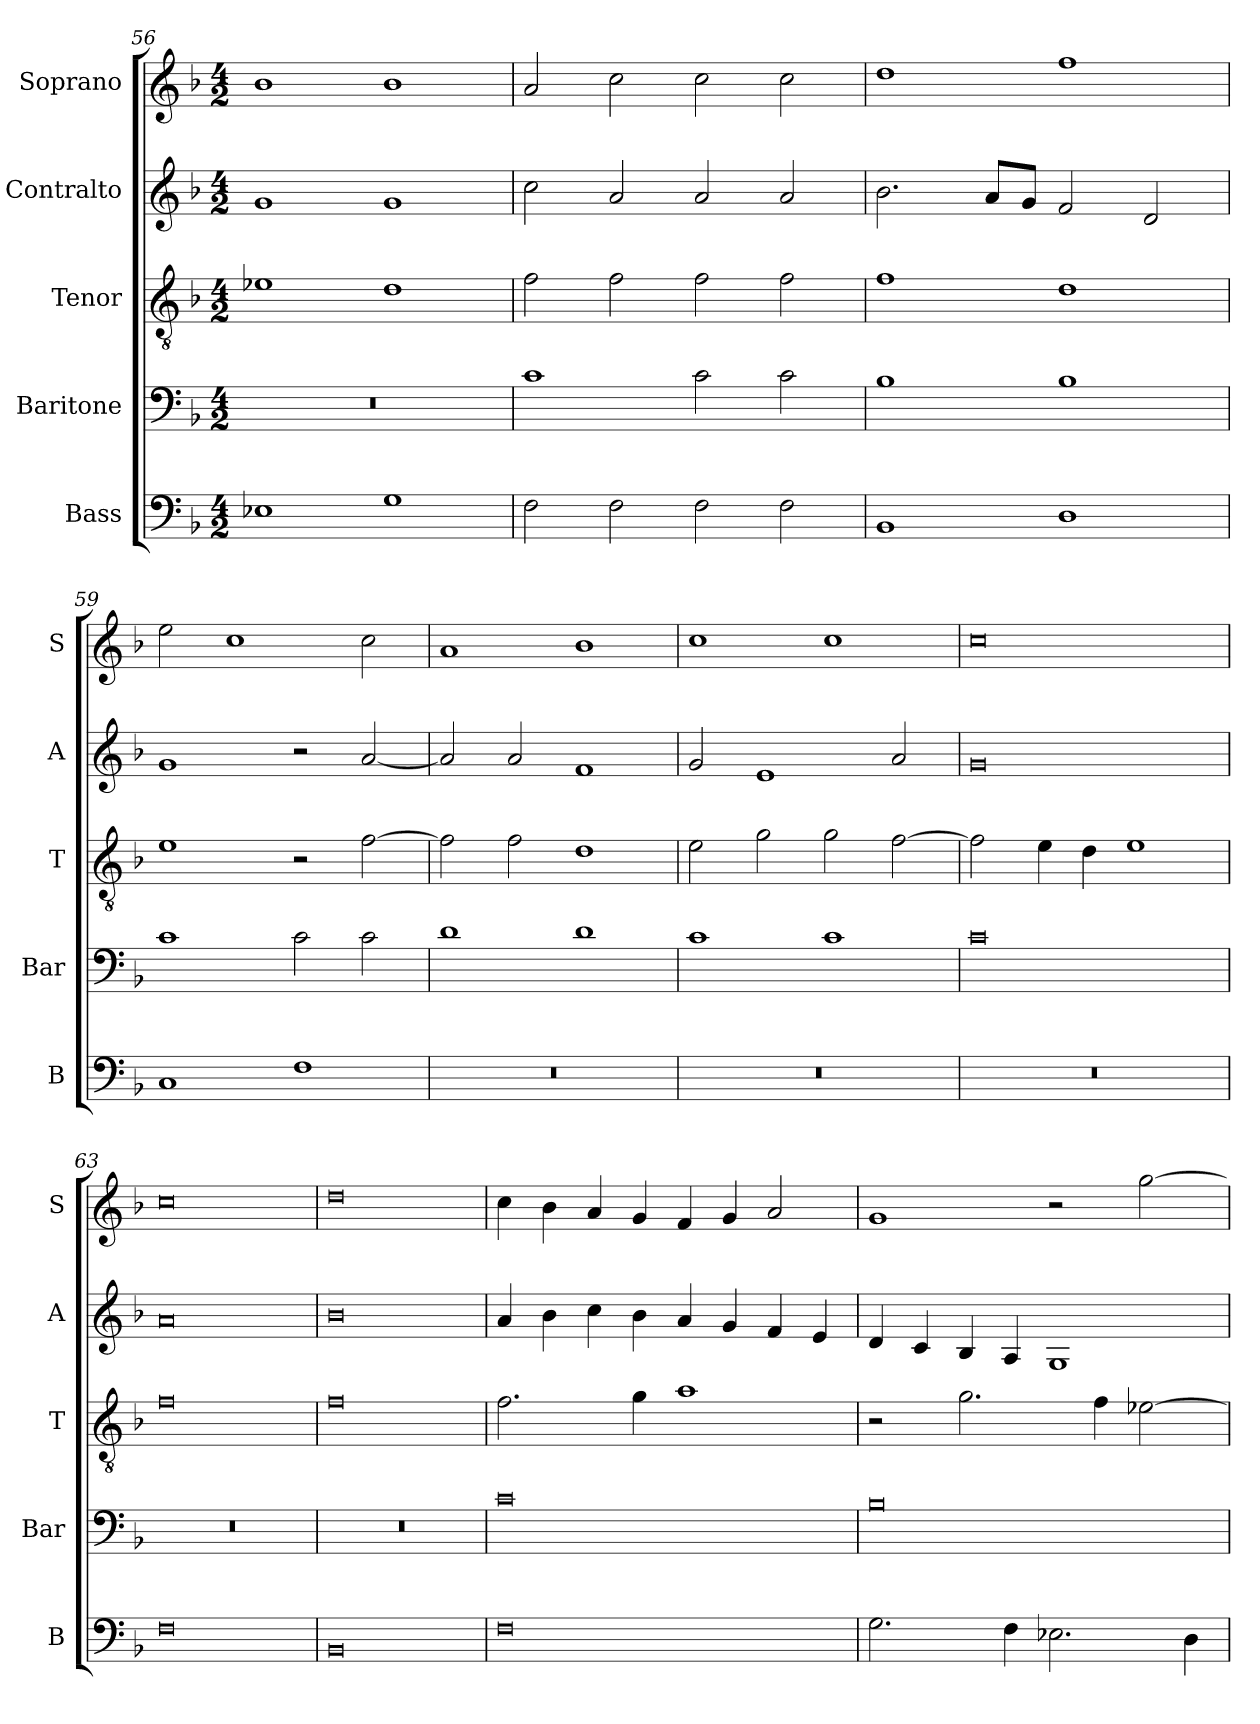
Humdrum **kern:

**kern	**kern	**kern	**kern	**kern
*part5	*part4	*part3	*part2	*part1
*staff5	*staff4	*staff3	*staff2	*staff1
*I"Bass	*I"Baritone	*I"Tenor	*I"Contralto	*I"Soprano
*I'B	*I'Bar	*I'T	*I'A	*I'S
*clefF4	*clefF4	*clefGv2	*clefG2	*clefG2
*k[b-]	*k[b-]	*k[b-]	*k[b-]	*k[b-]
*G:dor	*G:dor	*G:dor	*G:dor	*G:dor
*M4/2	*M4/2	*M4/2	*M4/2	*M4/2
=56	=56	=56	=56	=56
1E-X	0r	1e-X	1g	1b-
1G	.	1d	1g	1b-
=57	=57	=57	=57	=57
2F	1c	2f	2cc	2a
2F	.	2f	2a	2cc
2F	2c	2f	2a	2cc
2F	2c	2f	2a	2cc
=58	=58	=58	=58	=58
1BB-	1B-	1f	2.b-	1dd
.	.	.	8a/L	.
.	.	.	8g/J	.
1D	1B-	1d	2f	1ff
.	.	.	2d	.
=59	=59	=59	=59	=59
1C	1c	1e	1g	2ee
.	.	.	.	1cc
1F	2c	2r	2r	.
.	2c	[2f	[2a	2cc
=60	=60	=60	=60	=60
0r	1d	2f]	2a]	1a
.	.	2f	2a	.
.	1d	1d	1f	1b-
=61	=61	=61	=61	=61
0r	1c	2e	2g	1cc
.	.	2g	1e	.
.	1c	2g	.	1cc
.	.	[2f	2a	.
=62	=62	=62	=62	=62
0r	0c	2f]	0g	0cc
.	.	4e	.	.
.	.	4d	.	.
.	.	1e	.	.
=63	=63	=63	=63	=63
0F	0r	0f	0a	0cc
=64	=64	=64	=64	=64
0BB-	0r	0f	0b-	0dd
=65	=65	=65	=65	=65
0F	0c	2.f	4a	4cc
.	.	.	4b-	4b-
.	.	.	4cc	4a
.	.	4g	4b-	4g
.	.	1a	4a	4f
.	.	.	4g	4g
.	.	.	4f	2a
.	.	.	4e	.
=66	=66	=66	=66	=66
2.G	0B-	2r	4d	1g
.	.	.	4c	.
.	.	2.g	4B-	.
4F	.	.	4A	.
2.E-X	.	.	1G	2r
.	.	4f	.	.
.	.	[2e-X	.	[2gg
4D	.	.	.	.
=	=	=	=	=
*-	*-	*-	*-	*-
